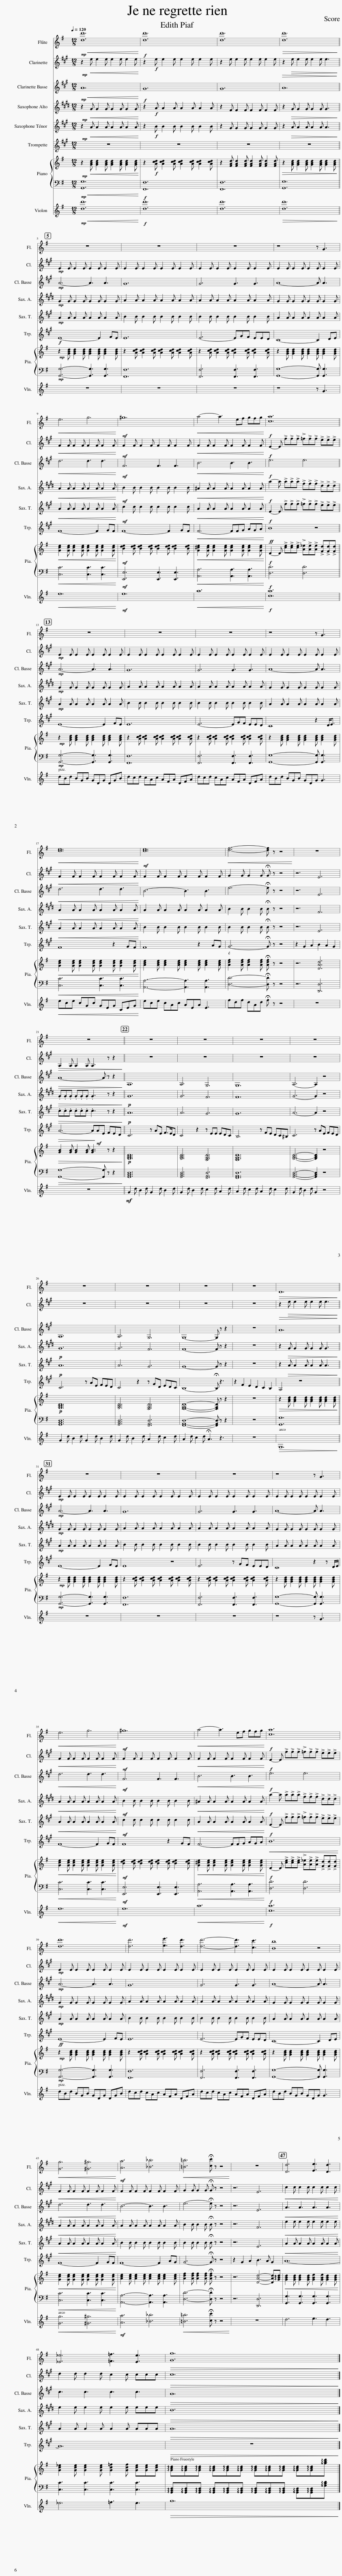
X:1
%%score 1 2 3 4 5 6 7 { 8 | 9 } 10
L:1/8
Q:1/4=120
M:12/8
I:linebreak $
K:G
V:1 treble
V:2 treble
V:3 treble transpose=-2
V:4 treble transpose=-14
V:5 treble transpose=-9
V:6 treble transpose=-14
V:7 treble transpose=-2
V:8 treble
V:9 bass
V:10 treble
V:1
 z12 | z12 | z12 | z12 ||$!f! D8- D2 E D | %5
 D12 | D6- D F E D D C | B,8- B,2 C D |$ E8- E2 F E | E8- E2 F E | %10
!<(! E6- E E F G F G!<)! |!ff! A8 z4 ||$ D8- D2 E D | D12 | D6- D F E D D C | %15
 B,8 z2 C/ D3/2 |$ E8 z2 F E | E8 z2 G F | F6- !fermata!F z z4 | z2 F2 G2 A2 G2 F2 |$ %20
!>(! G6- G!>)!!mf! G D E D C || B,6 z G D E3/2 D/ C | B,4 z2 z D D D C B, | A,6 z E D C B, ^A, | B,6 z G D E D C |$ %25
 B,6 z G D E D C | B,4 z2 z F C D C B, | A,8- !fermata!A, z3 | z2 E2 D2 C2 B,2 A,2 | G,4 z8 ||$ %30
 D8- D2 E D | D8 z4 | D6 z F E D D C | B,8 z2 z C/ D/ |$ E8- E2 F E | %35
 E8 z2 F E | E6- E E F G F G |!<(! A12!<)! |$!ff! D8- D2 E D | D12 | %40
 D6- D F E D D C | B,8- B,2 C D |$ E8- E2 F E | E8- E2 G F | F6- !fermata!F z z4 | %45
 z2 F2 G2 A3 G F2 | G12- |$ G12 | z12 |] %49
V:2
!mp!!<(! [dd']12!<)! |!f! [dd']12 | [dd']12 |!>(! [dd']12!>)! ||$ z12 | %5
 z12 | z12 | z8 z G3 |$!<(! e6 g6!<)! |!mf! ^g12 | %10
!<(! a4- a3 ef gfg!<)! |!f! [ca]12 ||$ z12 | z12 | z12 | %15
 z8 z G3 |$!<(! [ce]12!<)! |!mf! [ce]12 |!<(! [df]6- [df] z z4!<)! | z12 |$ %20
 z12 || z12 | z12 | z12 | z12 |$ %25
 z12 | z12 | z12 | z12 |!>(! D12!>)! ||$ %30
 z12 | z12 | z12 | z8 z G3 |$!<(! e6 g6!<)! | %35
!mf! ^g12 |!<(! a4- a3 ef gfg!<)! |!f! [ca]12 |$ [dd']12 | [dd']6 [ee']3 [dd']3 | %40
 [dd']6- [dd']3 [cc']3 | [Bb]8 z4 |$!<(! [Gg]6 [^G^g]6!<)! |!mf! [Aa]6 [_B_b]6 |!<(! [=B=b]6 !fermata![cc'] z z4!<)! | %45
 z12 | [Dd]6 [Ee]3 [Dd]3 |$ [_E_e]6 [=F=f]3 [Ee]3 |!>(! [Gg]12!>)! |] %49
V:3
[K:A]!mp! z2!<(! e e2 e e2 e e2 e!<)! | z2!f! e e2 e e2 e e2 e | z2 e e2 e e2 e e2 e | z2!>(! e e2 e e2 e e3!>)! ||$!mp! E2 E E2 E E2 E E2 E | %5
 E2 E E2 E E2 E E2 E | E2 E E2 E E2 E E2 E | E2 E E2 E E2 E E2 E |$!<(! F2 F F2 F F2 F F2 F!<)! |!mf! F2 F F2 F F2 F F2 F | %10
!<(! F2 F F2 F F2 F F2 F!<)! |!f! E2- E !>!f!>!f!>!f !>!=f!>!f!>!f !>!e!>!e!>!e ||$!mp! E2 E E2 E E2 E E2 E | E2 E E2 E E2 E E2 E | E2 E E2 E E2 E E2 E | %15
 E2 E E2 E E2 E E2 E |$!<(! F2 F F2 F F2 F F2 F!<)! | F2 F F2 F F2 F F2 F | G2 G G2 G !fermata!G z z4 | z6 E6 |$ %20
!>(! A,2 A, A,2 A, A,3 z z2!>)! || z12 | z12 | z12 | z12 |$ %25
 z12 | z12 | z12 | z12 | z2!>(! e e2 e e2 e e3!>)! ||$ %30
!mp! E2 E E2 E E2 E E2 E | E2 E E2 E E2 E E2 E | E2 E E2 E E2 E E2 E | E2 E E2 E E2 E E2 E |$!<(! F2 F F2 F F2 F F2 F!<)! | %35
!mf! F2 F F2 F F2 F F2 F |!<(! F2 F F2 F F2 F F2 F!<)! |!f! E2- E !>!f!>!f!>!f !>!=f!>!f!>!f !>!e!>!e!>!e |$!mp! E2 E E2 E E2 E E2 E | E2 E E2 E E2 E E2 E | %40
 E2 E E2 E E2 E E2 E | E2 E E2 E E2 E E2 E |$!<(! F2 F F2 F F2 F F2 F!<)! | F2 F F2 F F2 F F2 F | G2 G G2 G !fermata!G z z4 | %45
 z6 E6 |!<(! c2 c c2 c c2 c c2 c!<)! |$ d2 d d2 d c2 c ccc |!>(! c12!>)! |] %49
V:4
[K:A]!mp!!<(! A12!<)! |!f! G12 | G12 |!>(! A12!>)! ||$!mp! A6- A3 A3 | %5
 G12 | G6 G3 G3 | A8- A A3 |$!<(! d6 d3 d3!<)! |!mf! F6 F3 F3 | %10
!<(! B6 B3 B3!<)! |!f! e6 e6 ||$!mp! A6- A3 A3 | G12 | G6 G3 G3 | %15
 A8- A A3 |$!<(! d6 d3 d3!<)! | B6- B3 B3 | e6- !fermata!e z z4 | z6 E6 |$ %20
!>(! A8- A z z2!>)! || A,12 | A,6 G,6 | G,12 | A,6- A,2 z4 |$ %25
 A,12 | A,6 G,6 | G,8- G, z z2 | z12 |!>(! A12!>)! ||$ %30
!mp! A6- A3 A3 | G12 | G6 G3 G3 | A8- A A3 |$!<(! d6 d3 d3!<)! | %35
!mf! F6 F3 F3 |!<(! B6 B3 B3!<)! |!f! e6 e6 |$!mp! A6- A3 A3 | G12 | %40
 G6 G3 G3 | A8- A A3 |$!<(! d6 d3 d3!<)! | B6- B3 B3 | e6- !fermata!e z z4 | %45
 z6 E6 |!<(! A3 A3 A3 A3!<)! |$ c3 c3 c3 c3 |!>(! A12!>)! |] %49
V:5
[K:E]!mp! z2!<(! G G2 G G2 G G2 G!<)! | z2!f! A A2 A A2 A A2 A | z2 F F2 F F2 F F2 F | z2!>(! G G2 G G2 G G3!>)! ||$!mp! G2 G G2 G G2 G G2 G | %5
 A2 A A2 A A2 A A2 A | A2 A A2 A A2 A A2 A | G2 G G2 G G2 G G2 G |$!<(! A2 A A2 A A2 A A2 A!<)! |!mf! B2 B B2 B B2 B B2 B | %10
!<(! ^A2 A A2 A A2 A A2 A!<)! |!f! a2- a !>!a!>!a!>!a !>!f!>!f!>!f !>!d!>!d!>!d ||$!mp! G2 G G2 G G2 G G2 G | A2 A A2 A A2 A A2 A | A2 A A2 A A2 A A2 A | %15
 G2 G G2 G G2 G G2 G |$!<(! A2 A A2 A A2 A A2 A!<)! | A2 A A2 A A2 A A2 A | B2 B B2 B !fermata!B z z4 | z6 F6 |$ %20
!>(! .G.G.G .G.G.G .G3 z z2!>)! ||!p! G12 | G6 F6 | F12 | G6- G2 z4 |$ %25
!p! G12 | G6 F6 | F8- F z z2 | z12 | z2!>(! G G2 G G2 G G3!>)! ||$ %30
!mp! G2 G G2 G G2 G G2 G | A2 A A2 A A2 A A2 A | A2 A A2 A A2 A A2 A | G2 G G2 G G2 G G2 G |$!<(! A2 A A2 A A2 A A2 A!<)! | %35
!mf! B2 B B2 B B2 B B2 B |!<(! ^A2 A A2 A A2 A A2 A!<)! |!f! a2- a !>!a!>!a!>!a !>!f!>!f!>!f !>!d!>!d!>!d |$!mp! G2 G G2 G G2 G G2 G | A2 A A2 A A2 A A2 A | %40
 A2 A A2 A A2 A A2 A | G2 G G2 G G2 G G2 G |$!<(! A2 A A2 A A2 A A2 A!<)! | A2 A A2 A A2 A A2 A | B2 B B2 B !fermata!B z z4 | %45
 z6 F6 |!<(! e2 e e2 e e2 e e2 e!<)! |$ e2 e e2 e e2 e eee |!>(! B12!>)! |] %49
V:6
[K:A]!mp! z2!<(! A A2 A A2 A A2 A!<)! | z2!f! B B2 B B2 B B2 B | z2 G G2 G G2 G G2 G | z2!>(! A A2 A A2 A A3!>)! ||$!mp! A2 A A2 A A2 A A2 A | %5
 B2 B B2 B B2 B B2 B | B2 B B2 B B2 B B2 B | A2 A A2 A A2 A A2 A |$!<(! A2 A A2 A A2 A A2 A!<)! |!mf! c2 c c2 c c2 c c2 c | %10
!<(! A2 A A2 A A2 A A2 A!<)! |!f! E2- E !>!f!>!f!>!f !>!=f!>!f!>!f !>!e!>!e!>!e ||$!mp! A2 A A2 A A2 A A2 A | B2 B B2 B B2 B B2 B | B2 B B2 B B2 B B2 B | %15
 A2 A A2 A A2 A A2 A |$!<(! A2 A A2 A A2 A A2 A!<)! | B2 B B2 B B2 B B2 B | B2 B B2 B !fermata!B z z4 | z6 E6 |$ %20
!>(! .c.c.c .c.c.c .c3 z z2!>)! ||!p! A12 | A6 G6 | G12 | A6- A2 z4 |$ %25
!p! A12 | A6 G6 | G8- G z z2 | z12 | z2!>(! A A2 A A2 A A3!>)! ||$ %30
!mp! A2 A A2 A A2 A A2 A | B2 B B2 B B2 B B2 B | B2 B B2 B B2 B B2 B | A2 A A2 A A2 A A2 A |$!<(! A2 A A2 A A2 A A2 A!<)! | %35
!mf! c2 c c2 c c2 c c2 c |!<(! A2 A A2 A A2 A A2 A!<)! |!f! E2- E !>!f!>!f!>!f !>!=f!>!f!>!f !>!e!>!e!>!e |$!mp! A2 A A2 A A2 A A2 A | B2 B B2 B B2 B B2 B | %40
 B2 B B2 B B2 B B2 B | A2 A A2 A A2 A A2 A |$!<(! A2 A A2 A A2 A A2 A!<)! | B2 B B2 B B2 B B2 B | B2 B B2 B !fermata!B z z4 | %45
 z6 E6 |!<(! A2 A A2 A A2 A A2 A!<)! |$ A2 A A2 A A2 A AAA |!>(! A12!>)! |] %49
V:7
[K:A] z12 | z12 | z12 | z12 ||$!f! E8- E2 FE | %5
 E12 | E6- EGF EED | C8- C2 DE |$ F8- F2 GF | F8- F2 GF | %10
!<(! F6- FFG AGA!<)! |!ff! B8 z4 ||$ E8- E2 FE | E12 | E6- EGF EED | %15
 C8 z2 D<E |$ F8 z2 GF | F8 z2 AG | G6- !fermata!G z z4 | z2 G2 A2 B2 A2 G2 |$ %20
!>(! A6- A!>)!!mf!AE FED || C6 z AE F>ED | C4 z2 z EE EDC | B,6 z FE DC^B, | C6 z AE FED |$ %25
 C6 z AE FED | C4 z2 z GD EDC | B,8- !fermata!B, z3 | z2 F2 E2 D2 C2 B,2 | A,4 z8 ||$ %30
 E8- E2 FE | E8 z4 | E6 z GF EED | C8 z2 z D/E/ |$ F8- F2 GF | %35
 F8 z2 GF | F6- FFG AGA |!<(! B12!<)! |$!ff! E8- E2 FE | E12 | %40
 E6- EGF EED | C8- C2 DE |$ F8- F2 GF | F8- F2 AG | G6- !fermata!G z z4 | %45
 z2 G2 A2 B3 A G2 | A12- |$ A12 |!>(! z12!>)! |] %49
V:8
!mp! z2!<(! [GBd] [GBd]2 [GBd] [GBd]2 [GBd] [GBd]2 [GBd]!<)! | z2!f! [Acd] [Acd]2 [Acd] [Acd]2 [Acd] [Acd]2 [Acd] | z2 [FAd] [FAd]2 [FAd] [FAd]2 [FAd] [FAd]2 [FAd] | z2 [GBd] [GBd]2 [GBd] [GBd]2 [GBd] [GBd]2 [GBd] ||$!mp! z2 [GBd] [GBd]2 [GBd] [GBd]2 [GBd] [GBd]2 [GBd] | %5
 z2 [Acd] [Acd]2 [Acd] [Acd]2 [Acd] [Acd]2 [Acd] | z2 [Acd] [Acd]2 [Acd] [Acd]2 [Acd] [Acd]2 [Acd] | z2 [GBd] [GBd]2 [GBd] [GBd]2 [GBd] [GBd]2 [GBd] |$!<(! [Gce]2 [Gce] [Gce]2 [Gce] [Gce]2 [Gce] [Gce]2 [Gce]!<)! |!mf! [Bde]2 [Bde] [Bde]2 [Bde] [Bde]2 [Bde] [Bde]2 [Bde] | %10
!<(! [G^ce]2 [Gce] [Gce]2 [Gce] [Gce]2 [Gce] [Gce]2 [Gce]!<)! |!f! D2- D !>![ce]!>![ce]!>![ce] !>![A_e]!>![Ae]!>![Ae] !>![Fd]!>![Fd]!>![Fd] ||$!mp! z2 [GBd] [GBd]2 [GBd] [GBd]2 [GBd] [GBd]2 [GBd] | z2 [Acd] [Acd]2 [Acd] [Acd]2 [Acd] [Acd]2 [Acd] | z2 [Acd] [Acd]2 [Acd] [Acd]2 [Acd] [Acd]2 [Acd] | %15
 z2 [GBd] [GBd]2 [GBd] [GBd]2 [GBd] [GBd]2 [GBd] |$!<(! [Gce]2 [Gce] [Gce]2 [Gce] [Gce]2 [Gce] [Gce]2 [Gce]!<)! | [Ace]2 [Ace] [Ace]2 [Ace] [Ace]2 [Ace] [Ace]2 [Ace] | [Adf]2 [Adf] [Adf]2 [Adf] !fermata![Adf] z z4 | z6 [DAd]6 |$ %20
!>(! [GB]2 [GB] [GB]2 [GB] [GB]3 z z2!>)! ||!p! [G,B,D]12 | [G,B,D]6 [F,A,D]6 | [F,A,D]12 | [G,B,D]6- [G,B,D]2 z4 |$ %25
!p! [G,B,D]12 | [G,B,D]6 [F,A,D]6 | [F,A,D]8- [F,A,D] z z2 | z12 | z2 [GBd] [GBd]2 [GBd] [GBd]2 [GBd] [GBd]2 [GBd] ||$ %30
!mp! z2 [GBd] [GBd]2 [GBd] [GBd]2 [GBd] [GBd]2 [GBd] | z2 [Acd] [Acd]2 [Acd] [Acd]2 [Acd] [Acd]2 [Acd] | z2 [Acd] [Acd]2 [Acd] [Acd]2 [Acd] [Acd]2 [Acd] | z2 [GBd] [GBd]2 [GBd] [GBd]2 [GBd] [GBd]2 [GBd] |$!<(! [Gce]2 [Gce] [Gce]2 [Gce] [Gce]2 [Gce] [Gce]2 [Gce]!<)! | %35
!mf! [Bde]2 [Bde] [Bde]2 [Bde] [Bde]2 [Bde] [Bde]2 [Bde] |!<(! [G^ce]2 [Gce] [Gce]2 [Gce] [Gce]2 [Gce] [Gce]2 [Gce]!<)! |!f! D2- D !>![ce]!>![ce]!>![ce] !>![A_e]!>![Ae]!>![Ae] !>![Fd]!>![Fd]!>![Fd] |$!mp! z2 [GBd] [GBd]2 [GBd] [GBd]2 [GBd] [GBd]2 [GBd] | z2 [Acd] [Acd]2 [Acd] [Acd]2 [Acd] [Acd]2 [Acd] | %40
 z2 [Acd] [Acd]2 [Acd] [Acd]2 [Acd] [Acd]2 [Acd] | z2 [GBd] [GBd]2 [GBd] [GBd]2 [GBd] [GBd]2 [GBd] |$!<(! [Gce]2 [Gce] [Gce]2 [Gce] [Gce]2 [Gce] [Gce]2 [Gce]!<)! | [Ace]2 [Ace] [Ace]2 [Ace] [Ace]2 [Ace] [Ace]2 [Ace] | [Adf]2 [Adf] [Adf]2 [Adf] !fermata![Adf] z z4 | %45
 z6 [DAd]4- [DAd]!arpeggio![GBd] |!<(! [GBd]2 [GBd] [GBd]2 [GBd] [GBe]2 [GBe] [GBd]2 [GBd]!<)! |$ [Gc_e]2 [Gce] [Gce]2 [Gce] [Gc=f]2 [Gcf] [Gce][Gce][Gce] | !arpeggio![GBd]!arpeggio![GBd]!arpeggio![GBd] !arpeggio![GBd]!arpeggio![GBd]!arpeggio![GBd] !arpeggio![GBd]!arpeggio![GBd]!arpeggio![GBd] !arpeggio![GBd]!arpeggio![GBd]!arpeggio![gbd'] |] %49
V:9
!mp!!<(! [G,,G,]12!<)! |!f! [F,,F,]12 | [F,,F,]12 |!>(! [G,,G,]12!>)! ||$!mp! [G,,G,]6- [G,,G,]3 [G,,G,]3 | %5
 [F,,F,]12 | [F,,F,]6 [F,,F,]3 [F,,F,]3 | [G,,G,]8- [G,,G,] [G,,G,]3 |$!<(! [C,C]6 [C,C]3 [C,C]3!<)! |!mf! [E,,E,]6 [E,,E,]3 [E,,E,]3 | %10
!<(! [A,,A,]6 [A,,A,]3 [A,,A,]3!<)! |!f! [D,D]6 [D,D]6 ||$!mp! [G,,G,]6- [G,,G,]3 [G,,G,]3 | [F,,F,]12 | [F,,F,]6 [F,,F,]3 [F,,F,]3 | %15
 [G,,G,]8- [G,,G,] [G,,G,]3 |$!<(! [C,C]6 [C,C]3 [C,C]3!<)! | [A,,A,]6- [A,,A,]3 [A,,A,]3 | [D,D]6- !fermata![D,D] z z4 | z6 [D,,D,]6 |$ %20
!>(! [G,,G,]8- [G,,G,] z z2!>)! || [G,,B,,D,]12 | [G,,B,,D,]6 [F,,A,,D,]6 | [F,,A,,D,]12 | [G,,B,,D,]6- [G,,B,,D,]2 z4 |$ %25
 [G,,B,,D,]12 | [G,,B,,D,]6 [F,,A,,D,]6 | [F,,A,,D,]8- [F,,A,,D,] z z2 | z12 |!>(! [G,,G,]12!>)! ||$ %30
!mp! [G,,G,]6- [G,,G,]3 [G,,G,]3 | [F,,F,]12 | [F,,F,]6 [F,,F,]3 [F,,F,]3 | [G,,G,]8- [G,,G,] [G,,G,]3 |$!<(! [C,C]6 [C,C]3 [C,C]3!<)! | %35
!mf! [E,,E,]6 [E,,E,]3 [E,,E,]3 |!<(! [A,,A,]6 [A,,A,]3 [A,,A,]3!<)! |!f! [D,D]6 [D,D]6 |$!mp! [G,,G,]6- [G,,G,]3 [G,,G,]3 | [F,,F,]12 | %40
 [F,,F,]6 [F,,F,]3 [F,,F,]3 | [G,,G,]8- [G,,G,] [G,,G,]3 |$!<(! [C,C]6 [C,C]3 [C,C]3!<)! | [A,,A,]6- [A,,A,]3 [A,,A,]3 | [D,D]6- !fermata![D,D] z z4 | %45
 z6 [D,,D,]6 | [G,,G,]3 [G,,G,]3 [G,,G,]3 [G,,G,]3 |$ [C,C]3 [C,C]3 [C,C]3 [C,C]3 | !arpeggio![G,,B,,D,]!arpeggio![G,,B,,D,]!arpeggio![G,,B,,D,] !arpeggio![G,,B,,D,]!arpeggio![G,,B,,D,]!arpeggio![G,,B,,D,] !arpeggio![G,,B,,D,]!arpeggio![G,,B,,D,]!arpeggio![G,,B,,D,] !arpeggio![G,,B,,D,]!arpeggio![G,,B,,D,]!arpeggio![G,B,D] |] %49
V:10
!mp!!<(! [dd']12!<)! |!f! [dd']12 | [dd']12 |!>(! [dd']12!>)! ||$ z12 | %5
 z12 | z12 | z8 z G3 |$!<(! e12!<)! |!mf! e12 | %10
!<(! a12!<)! |!f! [ca]12 ||$ dBd BGB GDG DGB | dcd cAc AFA DFA | dcd cAc AFA DFA | %15
 dBd BGB GDG G3 |$!<(! ece cGc GEG CEG!<)! | ece cAc AEA E3 | fdf dAd !fermata!f z z4 | z12 |$ %20
 z12 ||!mf! G2 d B2 d G2 d B2 d | G2 d B2 d c2 d A2 d | A2 d c2 d A2 d c2 d | G2 d B2 d G2 z4 |$ %25
 G2 d B2 d G2 d B2 d | G2 d B2 d A2 d c2 d | A2 d c2 d !fermata!A3 z3 | z12 |!>(! G,12!>)! ||$ %30
 z12 | z12 | z12 | z8 z G3 |$!<(! e12!<)! | %35
!mf! e12 |!<(! a12!<)! |!f! [ca]12 |$ dBd BGB GDG DGB | dcd cAc AFA DFA | %40
 dcd cAc AFA DFA | dBd BGB GDG G3 |$!<(! [Gg]6 [^G^g]6!<)! |!mf! [Aa]6 [_B_b]6 |!<(! [=B=b]6 !fermata![cc'] z z4!<)! | %45
 z12 | d6 e3 d3 |$ _e6 =f3 e3 |!>(! g12!>)! |] %49
